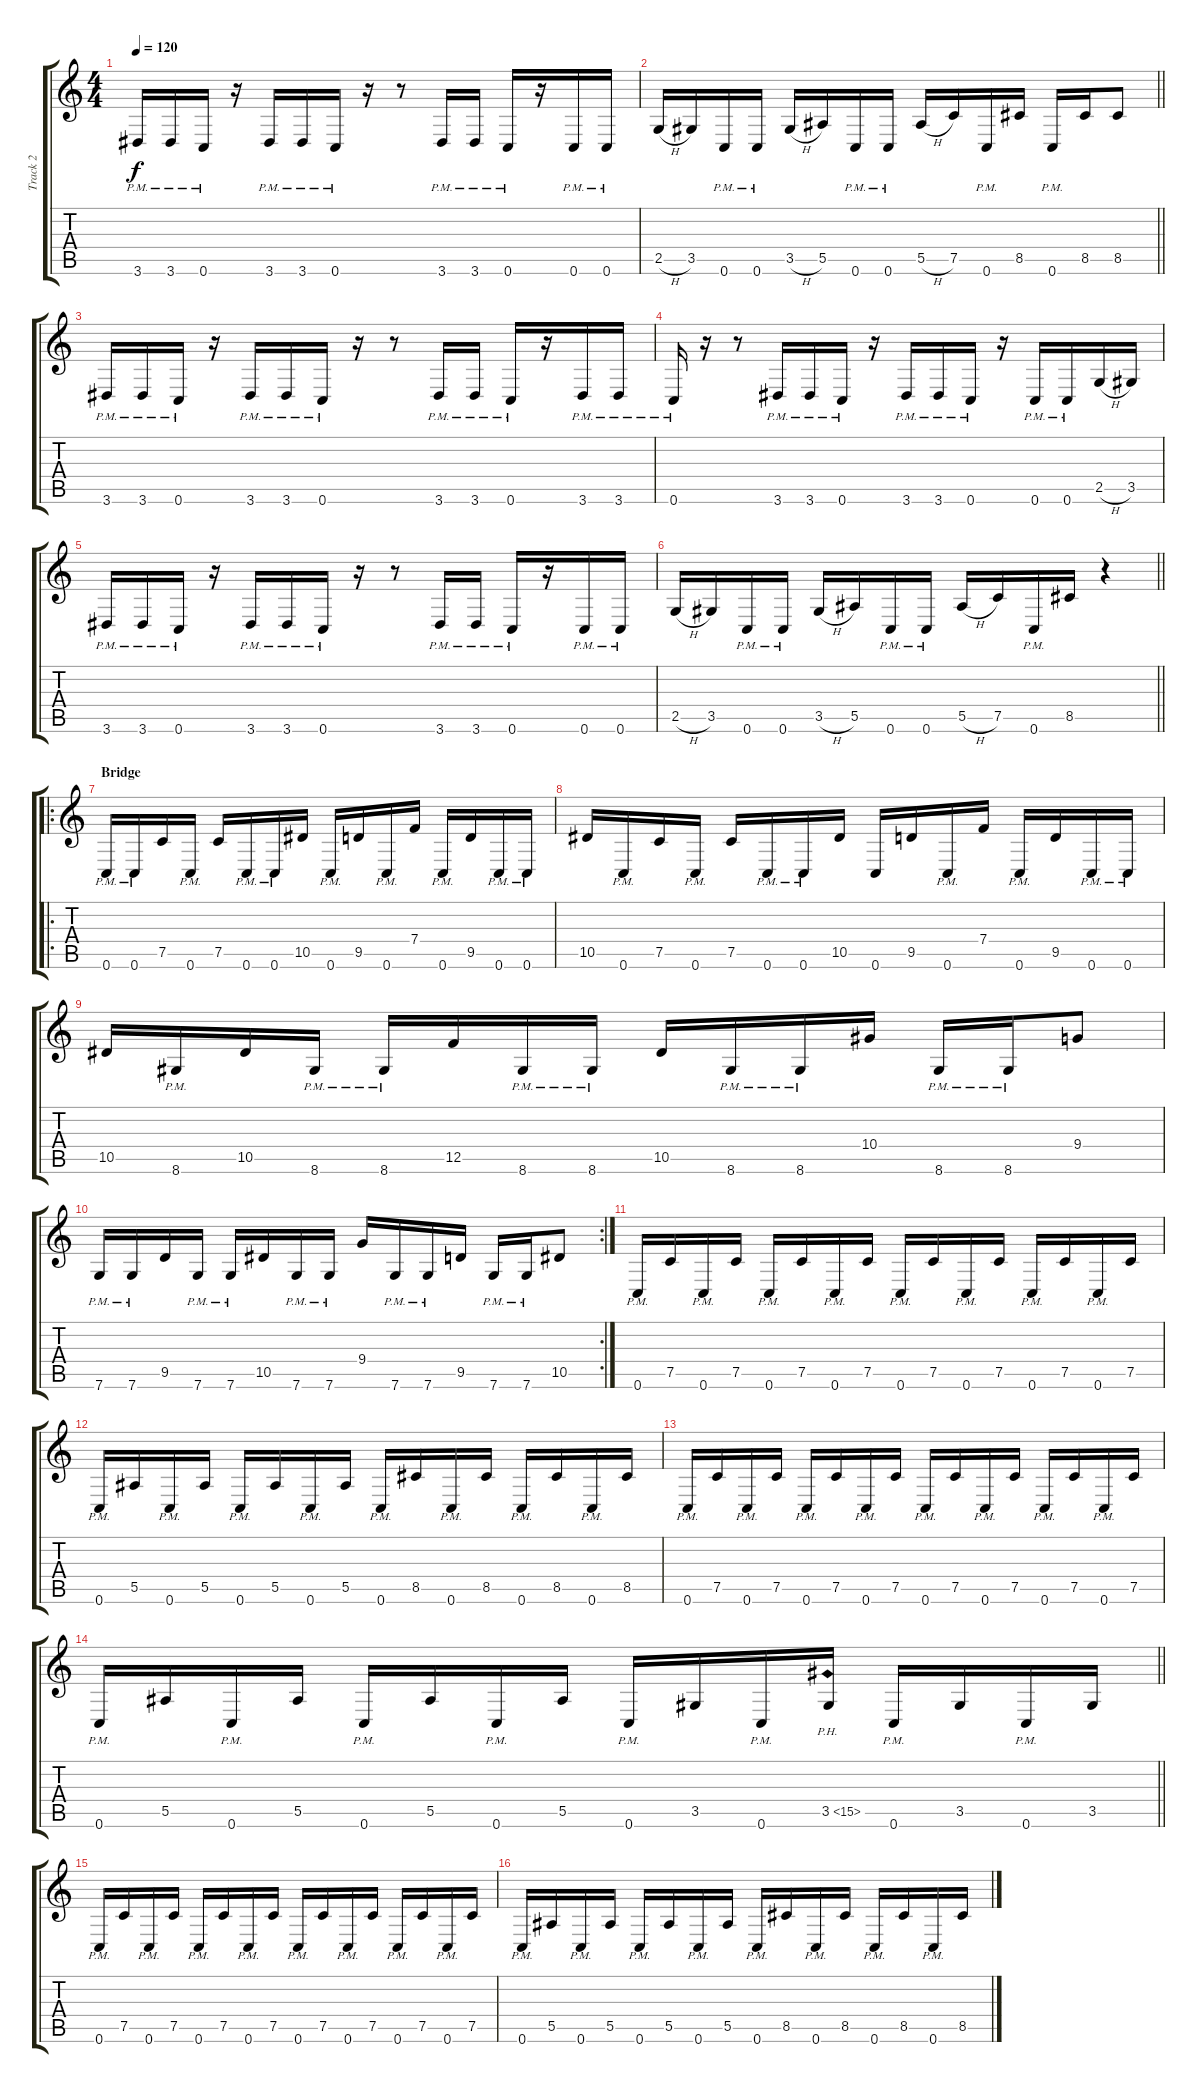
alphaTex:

\track ("Track 2" "Track 2") {instrument distortionguitar}
\staff {score tabs}
\tuning (C4 G3 Eb3 Bb2 F2 C2) {hide}
\ts (4 4)
\tempo 120
\clef g2
\ks c
3.6{pm}.16{dy f} 3.6{pm}.16 0.6{pm}.16 r.16 3.6{pm}.16 3.6{pm}.16 0.6{pm}.16 r.16 r.8 3.6{pm}.16 3.6{pm}.16 0.6{pm}.16 r.16 0.6{pm}.16 0.6{pm}.16 |
\barLineRight lightlight
2.5{h}.16 3.5.16 0.6{pm}.16 0.6{pm}.16 3.5{h}.16 5.5.16 0.6{pm}.16 0.6{pm}.16 5.5{h}.16 7.5.16 0.6{pm}.16 8.5.16 0.6{pm}.16 8.5.16 8.5.8 |
3.6{pm}.16 3.6{pm}.16 0.6{pm}.16 r.16 3.6{pm}.16 3.6{pm}.16 0.6{pm}.16 r.16 r.8 3.6{pm}.16 3.6{pm}.16 0.6{pm}.16 r.16 3.6{pm}.16 3.6{pm}.16 |
0.6{pm}.16 r.16 r.8 3.6{pm}.16 3.6{pm}.16 0.6{pm}.16 r.16 3.6{pm}.16 3.6{pm}.16 0.6{pm}.16 r.16 0.6{pm}.16 0.6{pm}.16 2.5{h}.16 3.5.16 |
3.6{pm}.16 3.6{pm}.16 0.6{pm}.16 r.16 3.6{pm}.16 3.6{pm}.16 0.6{pm}.16 r.16 r.8 3.6{pm}.16 3.6{pm}.16 0.6{pm}.16 r.16 0.6{pm}.16 0.6{pm}.16 |
\barLineRight lightlight
2.5{h}.16 3.5.16 0.6{pm}.16 0.6{pm}.16 3.5{h}.16 5.5.16 0.6{pm}.16 0.6{pm}.16 5.5{h}.16 7.5.16 0.6{pm}.16 8.5.16 r.4 |
\ro
\section ("" "Bridge")
0.6{pm}.16 0.6{pm}.16 7.5.16 0.6{pm}.16 7.5.16 0.6{pm}.16 0.6{pm}.16 10.5.16 0.6{pm}.16 9.5.16 0.6{pm}.16 7.4.16 0.6{pm}.16 9.5.16 0.6{pm}.16 0.6{pm}.16 |
10.5.16 0.6{pm}.16 7.5.16 0.6{pm}.16 7.5.16 0.6{pm}.16 0.6{pm}.16 10.5.16 0.6.16 9.5.16 0.6{pm}.16 7.4.16 0.6{pm}.16 9.5.16 0.6{pm}.16 0.6{pm}.16 |
10.5.16 8.6{pm}.16 10.5.16 8.6{pm}.16 8.6{pm}.16 12.5.16 8.6{pm}.16 8.6{pm}.16 10.5.16 8.6{pm}.16 8.6{pm}.16 10.4.16 8.6{pm}.16 8.6{pm}.16 9.4.8 |
\rc 2
7.6{pm}.16 7.6{pm}.16 9.5.16 7.6{pm}.16 7.6{pm}.16 10.5.16 7.6{pm}.16 7.6{pm}.16 9.4.16 7.6{pm}.16 7.6{pm}.16 9.5.16 7.6{pm}.16 7.6{pm}.16 10.5.8 |
0.6{pm}.16 7.5.16 0.6{pm}.16 7.5.16 0.6{pm}.16 7.5.16 0.6{pm}.16 7.5.16 0.6{pm}.16 7.5.16 0.6{pm}.16 7.5.16 0.6{pm}.16 7.5.16 0.6{pm}.16 7.5.16 |
0.6{pm}.16 5.5.16 0.6{pm}.16 5.5.16 0.6{pm}.16 5.5.16 0.6{pm}.16 5.5.16 0.6{pm}.16 8.5.16 0.6{pm}.16 8.5.16 0.6{pm}.16 8.5.16 0.6{pm}.16 8.5.16 |
0.6{pm}.16 7.5.16 0.6{pm}.16 7.5.16 0.6{pm}.16 7.5.16 0.6{pm}.16 7.5.16 0.6{pm}.16 7.5.16 0.6{pm}.16 7.5.16 0.6{pm}.16 7.5.16 0.6{pm}.16 7.5.16 |
\barLineRight lightlight
0.6{pm}.16 5.5.16 0.6{pm}.16 5.5.16 0.6{pm}.16 5.5.16 0.6{pm}.16 5.5.16 0.6{pm}.16 3.5.16 0.6{pm}.16 3.5{ph 12}.16 0.6{pm}.16 3.5.16 0.6{pm}.16 3.5.16 |
0.6{pm}.16 7.5.16 0.6{pm}.16 7.5.16 0.6{pm}.16 7.5.16 0.6{pm}.16 7.5.16 0.6{pm}.16 7.5.16 0.6{pm}.16 7.5.16 0.6{pm}.16 7.5.16 0.6{pm}.16 7.5.16 |
0.6{pm}.16 5.5.16 0.6{pm}.16 5.5.16 0.6{pm}.16 5.5.16 0.6{pm}.16 5.5.16 0.6{pm}.16 8.5.16 0.6{pm}.16 8.5.16 0.6{pm}.16 8.5.16 0.6{pm}.16 8.5.16
